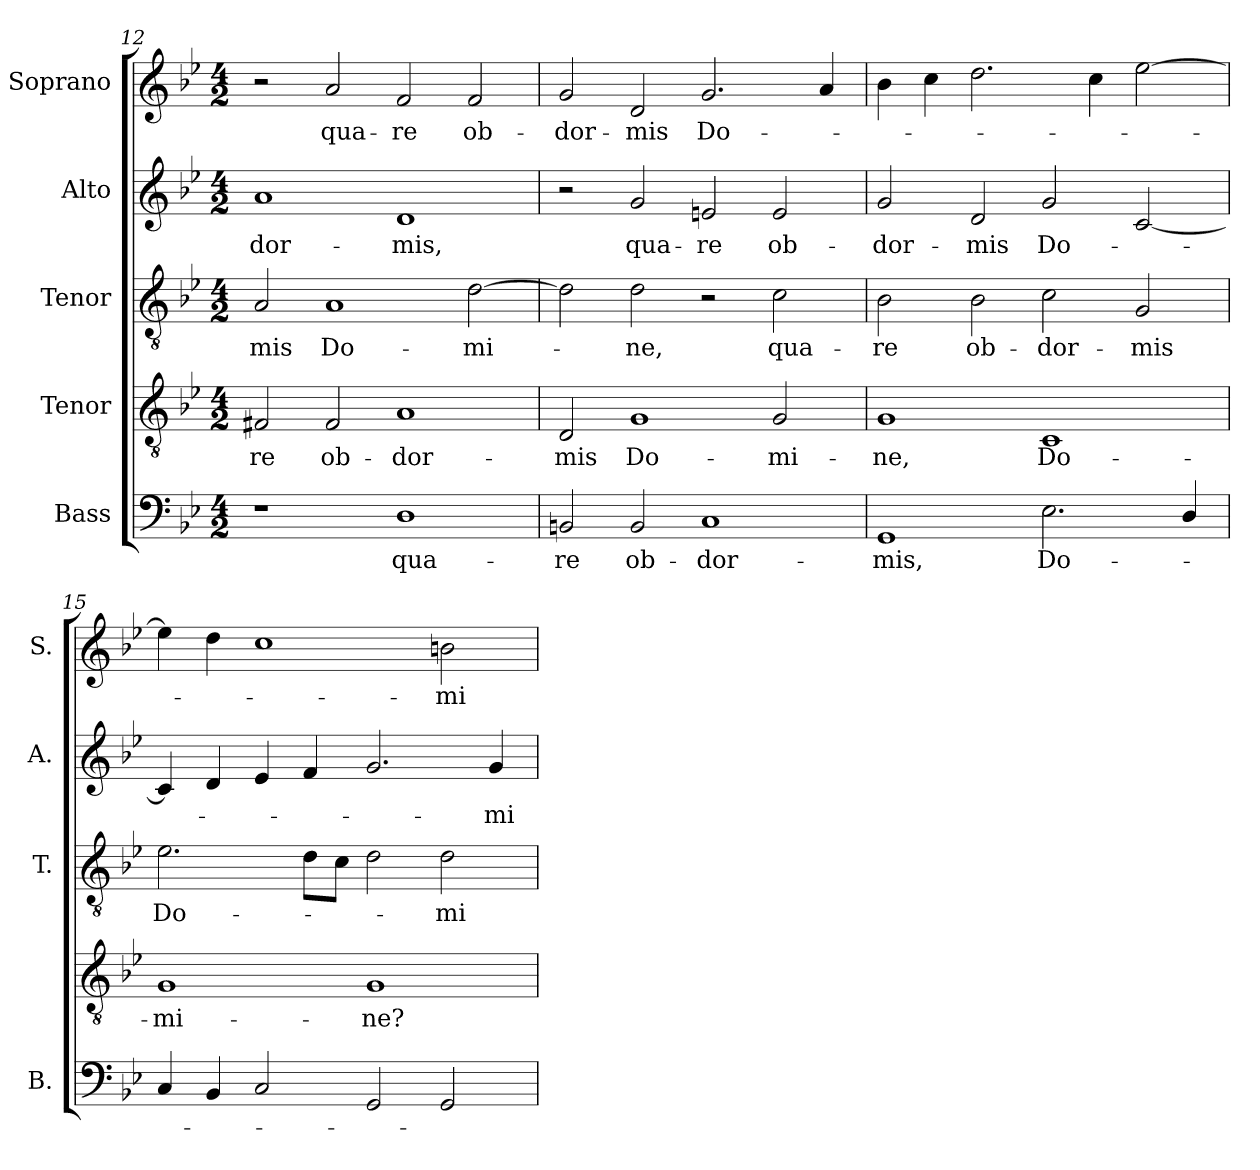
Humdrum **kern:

**kern	**text	**kern	**text	**kern	**text	**kern	**text	**kern	**text
*part5	*part5	*part4	*part4	*part3	*part3	*part2	*part2	*part1	*part1
*staff5	*staff5	*staff4	*staff4	*staff3	*staff3	*staff2	*staff2	*staff1	*staff1
*I"Bass	*	*I"Tenor	*	*I"Tenor	*	*I"Alto	*	*I"Soprano	*
*I'B.	*	*	*	*I'T.	*	*I'A.	*	*I'S.	*
*clefF4	*	*clefGv2	*	*clefGv2	*	*clefG2	*	*clefG2	*
*	*	*ITrd7c12	*	*ITrd7c12	*	*	*	*	*
*k[b-e-]	*	*k[b-e-]	*	*k[b-e-]	*	*k[b-e-]	*	*k[b-e-]	*
*B-:	*	*B-:	*	*B-:	*	*B-:	*	*B-:	*
*M4/2	*	*M4/2	*	*M4/2	*	*M4/2	*	*M4/2	*
=12	=12	=12	=12	=12	=12	=12	=12	=12	=12
!	!	!	!LO:LY:b:color=#000000	!	!	!	!	!	!
!	!	!	!	!	!LO:LY:b:color=#000000	!	!	!	!
!	!	!	!	!	!	!	!LO:LY:b:color=#000000	!	!
1r	.	2FF#Xi/	-re	2AAi/	-mis	1ai	-dor-	2r	.
!	!	!	!LO:LY:b:color=#000000	!	!	!	!	!	!
!	!	!	!	!	!LO:LY:b:color=#000000	!	!	!	!
!	!	!	!	!	!	!	!	!	!LO:LY:b:color=#000000
.	.	2FF#i/	ob-	1AAi	Do-	.	.	2ai/	qua-
!	!LO:LY:b:color=#000000	!	!	!	!	!	!	!	!
!	!	!	!LO:LY:b:color=#000000	!	!	!	!	!	!
!	!	!	!	!	!	!	!LO:LY:b:color=#000000	!	!
!	!	!	!	!	!	!	!	!	!LO:LY:b:color=#000000
1Di	qua-	1AAi	-dor-	.	.	1di	-mis,	2fi/	-re
!	!	!	!	!	!LO:LY:b:color=#000000	!	!	!	!
!	!	!	!	!	!	!	!	!	!LO:LY:b:color=#000000
.	.	.	.	[2Di\	-mi-	.	.	2fi/	ob-
!!LO:PB:g=z
=13	=13	=13	=13	=13	=13	=13	=13	=13	=13
!	!LO:LY:b:color=#000000	!	!	!	!	!	!	!	!
!	!	!	!LO:LY:b:color=#000000	!	!	!	!	!	!
!	!	!	!	!	!	!	!	!	!LO:LY:b:color=#000000
2BBni/	-re	2DDi/	-mis	2Di\]	.	2r	.	2gi/	-dor-
!	!LO:LY:b:color=#000000	!	!	!	!	!	!	!	!
!	!	!	!LO:LY:b:color=#000000	!	!	!	!	!	!
!	!	!	!	!	!LO:LY:b:color=#000000	!	!	!	!
!	!	!	!	!	!	!	!LO:LY:b:color=#000000	!	!
!	!	!	!	!	!	!	!	!	!LO:LY:b:color=#000000
2BBi/	ob-	1GGi	Do-	2Di\	-ne,	2gi/	qua-	2di/	-mis
!	!LO:LY:b:color=#000000	!	!	!	!	!	!	!	!
!	!	!	!	!	!	!	!LO:LY:b:color=#000000	!	!
!	!	!	!	!	!	!	!	!	!LO:LY:b:color=#000000
1Ci	-dor-	.	.	2r	.	2eni/	-re	2.gi/	Do-
!	!	!	!LO:LY:b:color=#000000	!	!	!	!	!	!
!	!	!	!	!	!LO:LY:b:color=#000000	!	!	!	!
!	!	!	!	!	!	!	!LO:LY:b:color=#000000	!	!
.	.	2GGi/	-mi-	2Ci\	qua-	2ei/	ob-	.	.
.	.	.	.	.	.	.	.	4ai/	.
=14	=14	=14	=14	=14	=14	=14	=14	=14	=14
!	!LO:LY:b:color=#000000	!	!	!	!	!	!	!	!
!	!	!	!LO:LY:b:color=#000000	!	!	!	!	!	!
!	!	!	!	!	!LO:LY:b:color=#000000	!	!	!	!
!	!	!	!	!	!	!	!LO:LY:b:color=#000000	!	!
1GGi	-mis,	1GGi	-ne,	2BB-i\	-re	2gi/	-dor-	4b-i\	.
.	.	.	.	.	.	.	.	4cci\	.
!	!	!	!	!	!LO:LY:b:color=#000000	!	!	!	!
!	!	!	!	!	!	!	!LO:LY:b:color=#000000	!	!
.	.	.	.	2BB-i\	ob-	2di/	-mis	2.ddi\	.
!	!LO:LY:b:color=#000000	!	!	!	!	!	!	!	!
!	!	!	!LO:LY:b:color=#000000	!	!	!	!	!	!
!	!	!	!	!	!LO:LY:b:color=#000000	!	!	!	!
!	!	!	!	!	!	!	!LO:LY:b:color=#000000	!	!
2.E-i\	Do-	1CCi	Do-	2Ci\	-dor-	2gi/	Do-	.	.
.	.	.	.	.	.	.	.	4cci\	.
!	!	!	!	!	!LO:LY:b:color=#000000	!	!	!	!
.	.	.	.	2GGi/	-mis	[2ci/	.	[2ee-i\	.
4Di/	.	.	.	.	.	.	.	.	.
=15	=15	=15	=15	=15	=15	=15	=15	=15	=15
!	!	!	!LO:LY:b:color=#000000	!	!	!	!	!	!
!	!	!	!	!	!LO:LY:b:color=#000000	!	!	!	!
4Ci/	.	1GGi	-mi-	2.E-i\	Do-	4ci/]	.	4ee-i\]	.
4BB-i/	.	.	.	.	.	4di/	.	4ddi\	.
2Ci/	.	.	.	.	.	4e-i/	.	1cci	.
.	.	.	.	8Di\L	.	4fi/	.	.	.
.	.	.	.	8Ci\J	.	.	.	.	.
!	!	!	!LO:LY:b:color=#000000	!	!	!	!	!	!
2GGi/	.	1GGi	-ne?	2Di\	.	2.gi/	.	.	.
!	!	!	!	!	!LO:LY:b:color=#000000	!	!	!	!
!	!	!	!	!	!	!	!	!	!LO:LY:b:color=#000000
2GGi/	.	.	.	2Di\	-mi-	.	.	2bni\	-mi-
!	!	!	!	!	!	!	!LO:LY:b:color=#000000	!	!
.	.	.	.	.	.	4gi/	-mi-	.	.
=	=	=	=	=	=	=	=	=	=
*-	*-	*-	*-	*-	*-	*-	*-	*-	*-
